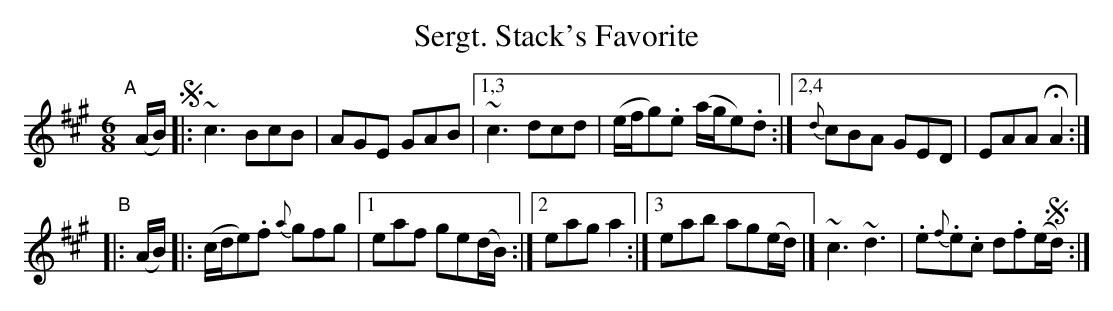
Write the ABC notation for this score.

X:1
T: Sergt. Stack's Favorite
M: 6/8
L: 1/8
K: A
"^A"[|] (A/B/) !segno!\
|: ~c3 BcB | AGE GAB |\
[1,3 ~c3 dcd | (e/f/g).e (a/g/e).d :|\
[2,4  {d}cBA GED | EAA HA2 :|
"^B"|: (A/B/) \
|: (c/d/e).f {a}gfg |[1 eaf ge(d/B/) :|\
[2 eag a2 :|[3 eab ag(e/d/) |]\
~c3 ~d3 | .e{f}.e.c d.f(e/!segno!d/) :|
